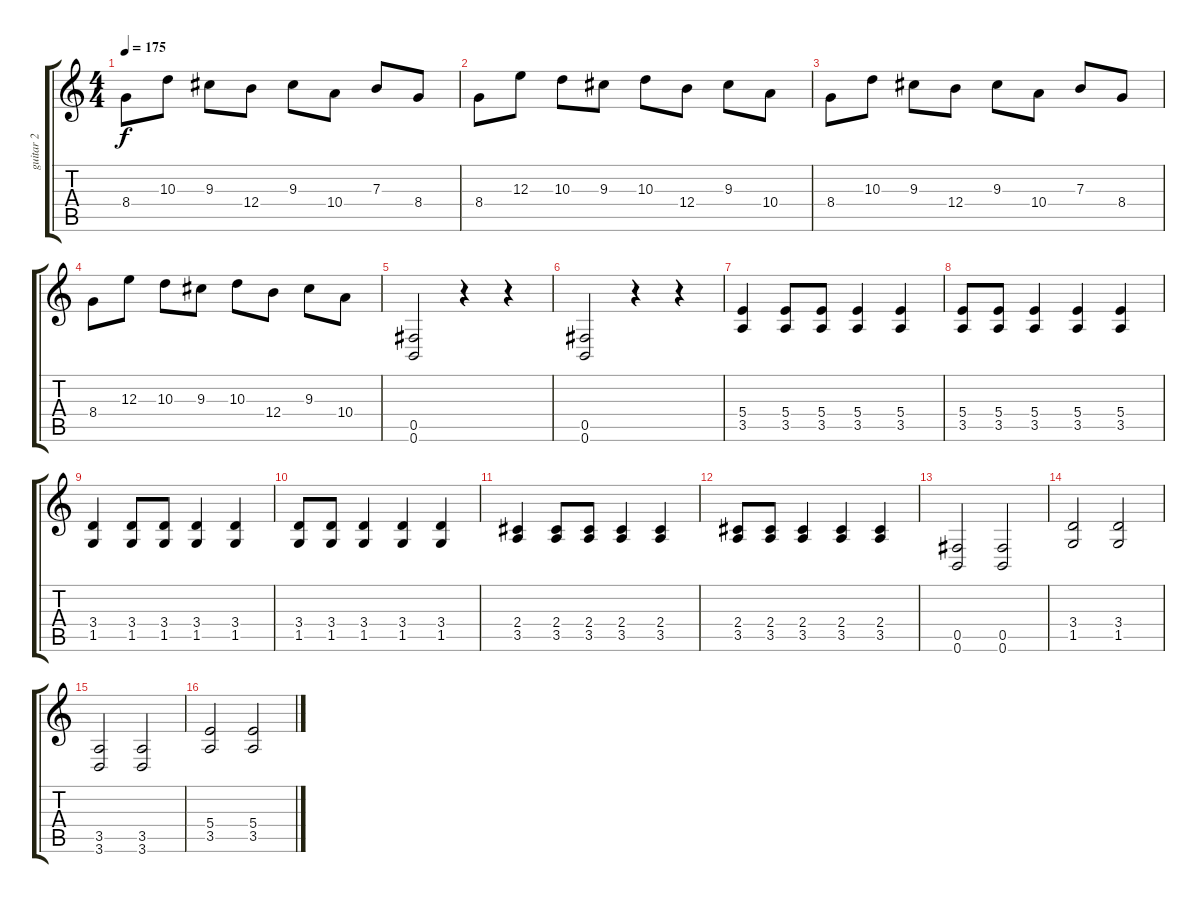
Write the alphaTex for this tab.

\track ("guitar 2" "guitar 2") {instrument distortionguitar}
\staff {score tabs}
\tuning (Db4 Ab3 E3 B2 Gb2 B1) {hide}
\ts (4 4)
\tempo 175
\clef g2
\ks c
8.4.8{dy f} 10.3.8 9.3.8 12.4.8 9.3.8 10.4.8 7.3.8 8.4.8 |
8.4.8 12.3.8 10.3.8 9.3.8 10.3.8 12.4.8 9.3.8 10.4.8 |
8.4.8 10.3.8 9.3.8 12.4.8 9.3.8 10.4.8 7.3.8 8.4.8 |
8.4.8 12.3.8 10.3.8 9.3.8 10.3.8 12.4.8 9.3.8 10.4.8 |
(0.5 0.6).2 r.4 r.4 |
(0.5 0.6).2 r.4 r.4 |
(5.4 3.5).4 (5.4 3.5).8 (5.4 3.5).8 (5.4 3.5).4 (5.4 3.5).4 |
(5.4 3.5).8 (5.4 3.5).8 (5.4 3.5).4 (5.4 3.5).4 (5.4 3.5).4 |
(3.4 1.5).4 (3.4 1.5).8 (3.4 1.5).8 (3.4 1.5).4 (3.4 1.5).4 |
(3.4 1.5).8 (3.4 1.5).8 (3.4 1.5).4 (3.4 1.5).4 (3.4 1.5).4 |
(2.4 3.5).4 (2.4 3.5).8 (2.4 3.5).8 (2.4 3.5).4 (2.4 3.5).4 |
(2.4 3.5).8 (2.4 3.5).8 (2.4 3.5).4 (2.4 3.5).4 (2.4 3.5).4 |
(0.5 0.6).2 (0.5 0.6).2 |
(3.4 1.5).2 (3.4 1.5).2 |
(3.5 3.6).2 (3.5 3.6).2 |
(5.4 3.5).2 (5.4 3.5).2
